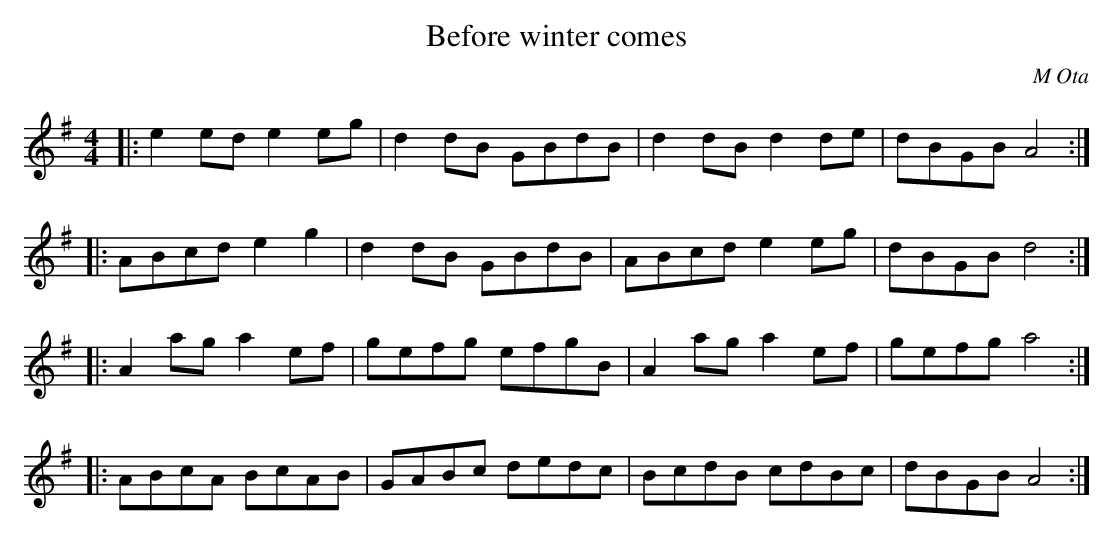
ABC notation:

X:1
T:Before winter comes
M:4/4
L:1/8
C:M Ota
K:A Dorian
|: e2 ed e2 eg | d2 dB GBdB | d2 dB d2 de | dBGB A4 :|!
|: ABcd e2 g2  | d2 dB GBdB | ABcd e2 eg | dBGB d4 :|!
|: A2 ag a2 ef | gefg efgB | A2 ag a2 ef | gefg  a4 :| !
|: ABcA BcAB | GABc dedc | BcdB cdBc | dBGB A4 :|!
